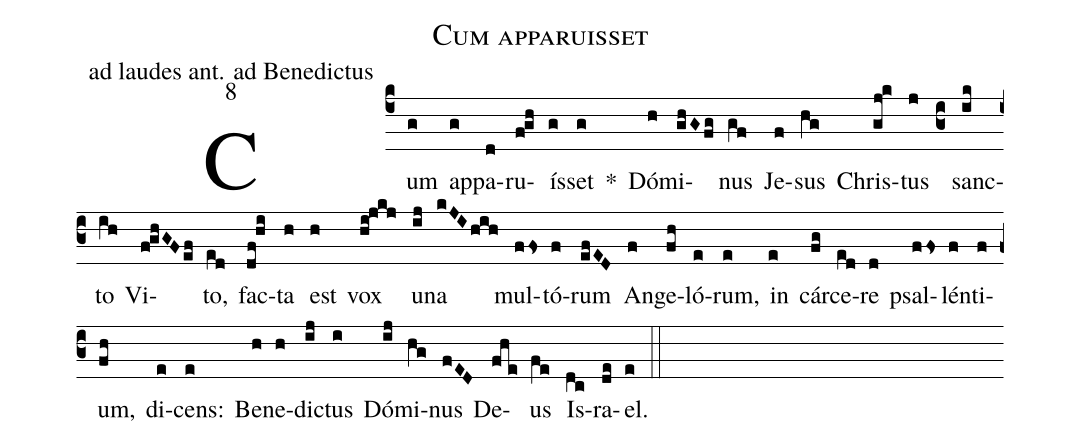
name: Cum apparuisset;
office-part: ad laudes ant. ad Benedictus;
mode: 8;
%%
(c4)
Cum(g) ap(g)pa(d)ru(f!gh)ís(g)set(g) *()
Dó(h)mi(ghGfg)nus(gf)

% v breviari chybi:
Je(f)sus(hg) Chris(gj!k)tus(j)

(c3)
sanc(ik)to(ih) Vi(f!ghGFef)to,(ed)
fac(df!hi)ta(h) est(h) vox(hi!jkj)

% v breviari chybi:
u(ij)na(kJIhih)

mul(ffs)tó(f)rum(efED) An(f)ge(fh)ló(e)rum,(e)
in(e) cár(fg)ce(ed)re(d) psal(ffs)lén(f)ti(f)um,(fh)
di(e)cens:(e)
Be(h)ne(h)dic(ij)tus(i) Dó(ij)mi(hg)nus(fED) De(fhe)us(fe) Is(dc)ra(de)el.(e) (::)
